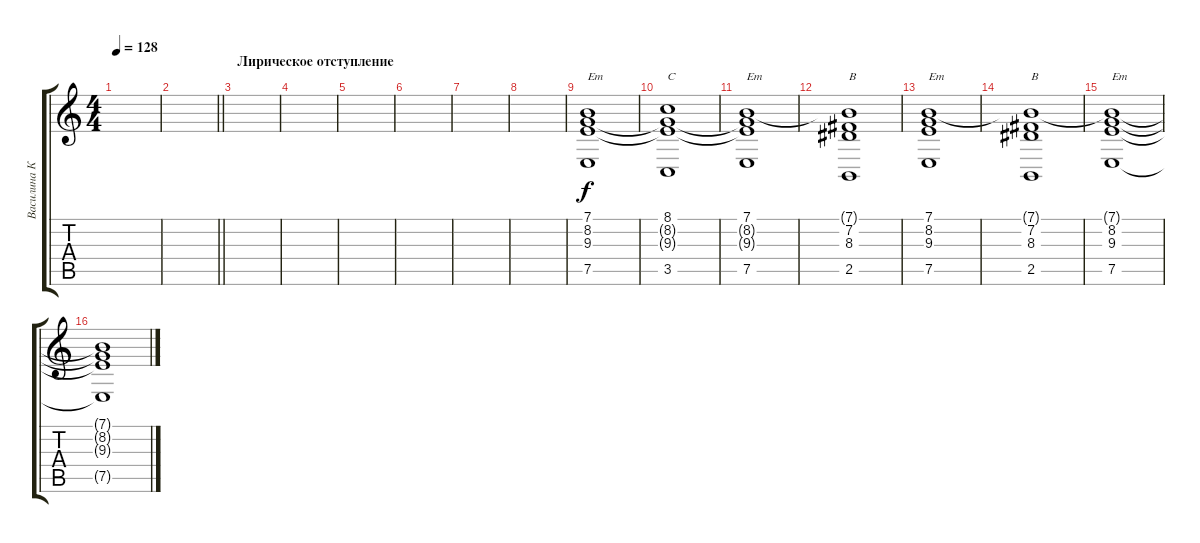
\track ("Василина Кичигина" "Василина К") {instrument acousticgrandpiano}
\staff {score tabs}
\tuning (E4 B3 G3 D3 A2 E2) {hide}
\ts (4 4)
\tempo 128
\clef g2
\ks c
|
\barLineRight lightlight
|
\section ("" "Лирическое отступление")
|
|
|
|
|
|
(7.1 8.2 9.3 7.5).1{txt "Em" volume 10 instrument stringensemble2} |
(8.1 8.2{t} 9.3{t} 3.5).1{txt "C"} |
(7.1 8.2{t} 9.3{t} 7.5).1{txt "Em"} |
(7.1{t} 7.2 8.3 2.5).1{txt "B"} |
(7.1 8.2 9.3 7.5).1{txt "Em"} |
(7.1{t} 7.2 8.3 2.5).1{txt "B"} |
(7.1{t} 8.2 9.3 7.5).1{txt "Em"} |
(7.1{t} 8.2{t} 9.3{t} 7.5{t}).1
